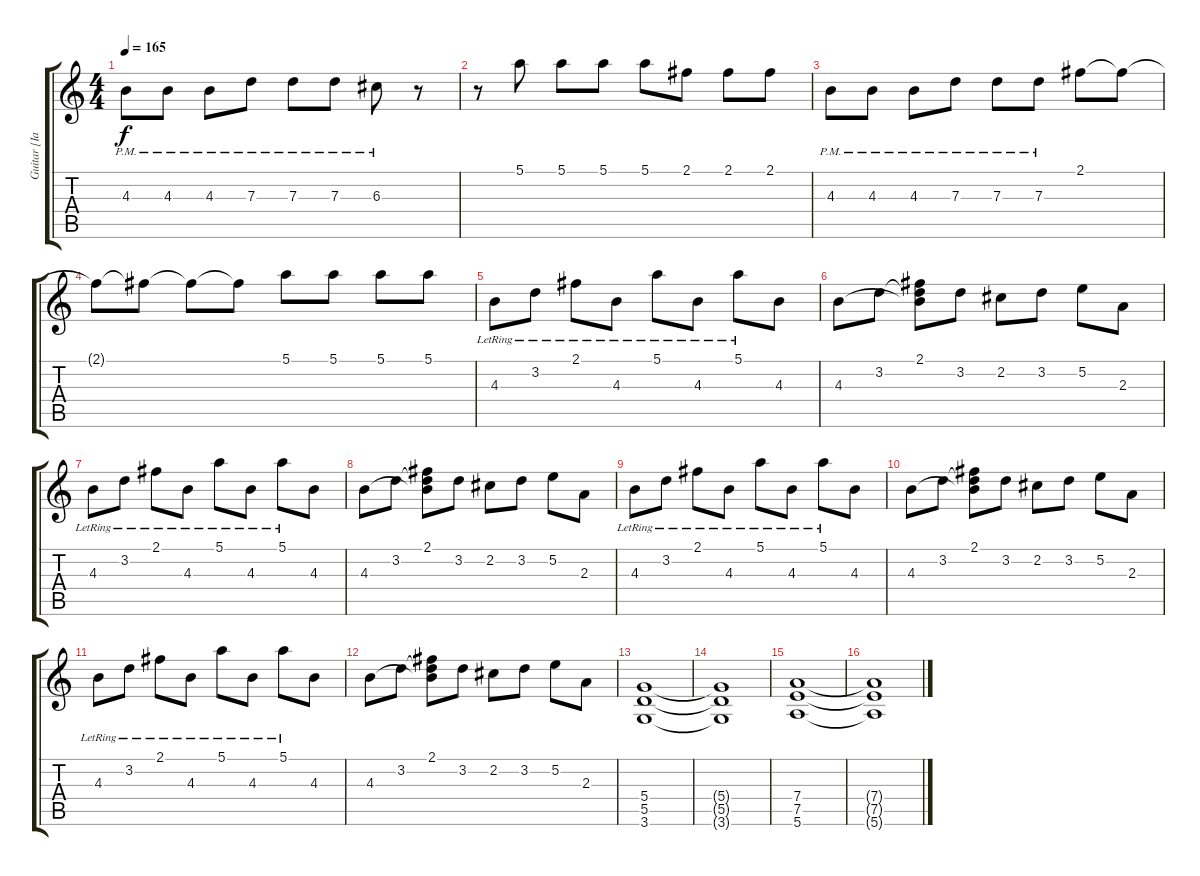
\track ("Guitar [Ian Houcharuk]" "Guitar [Ia") {instrument distortionguitar}
\staff {score tabs}
\tuning (E4 B3 G3 D3 A2 E2) {hide}
\ts (4 4)
\tempo 165
\clef g2
\ks c
4.3{pm}.8{dy f} 4.3{pm}.8 4.3{pm}.8 7.3{pm}.8 7.3{pm}.8 7.3{pm}.8 6.3{pm}.8 r.8 |
r.8 5.1.8 5.1.8 5.1.8 5.1.8 2.1.8 2.1.8 2.1.8 |
4.3{pm}.8 4.3{pm}.8 4.3{pm}.8 7.3{pm}.8 7.3{pm}.8 7.3{pm}.8 2.1.8 2.1{t}.8 |
2.1{t}.8 2.1{t}.8 2.1{t}.8 2.1{t}.8 5.1.8 5.1.8 5.1.8 5.1.8 |
4.3{lr}.8 3.2{lr}.8 2.1{lr}.8 4.3{lr}.8 5.1{lr}.8 4.3{lr}.8 5.1{lr}.8 4.3.8 |
4.3.8 3.2.8 (2.1 3.2{t} 4.3{t}).8 3.2.8 2.2.8 3.2.8 5.2.8 2.3.8 |
4.3{lr}.8 3.2{lr}.8 2.1{lr}.8 4.3{lr}.8 5.1{lr}.8 4.3{lr}.8 5.1{lr}.8 4.3.8 |
4.3.8 3.2.8 (2.1 3.2{t} 4.3{t}).8 3.2.8 2.2.8 3.2.8 5.2.8 2.3.8 |
4.3{lr}.8 3.2{lr}.8 2.1{lr}.8 4.3{lr}.8 5.1{lr}.8 4.3{lr}.8 5.1{lr}.8 4.3.8 |
4.3.8 3.2.8 (2.1 3.2{t} 4.3{t}).8 3.2.8 2.2.8 3.2.8 5.2.8 2.3.8 |
4.3{lr}.8 3.2{lr}.8 2.1{lr}.8 4.3{lr}.8 5.1{lr}.8 4.3{lr}.8 5.1{lr}.8 4.3.8 |
4.3.8 3.2.8 (2.1 3.2{t} 4.3{t}).8 3.2.8 2.2.8 3.2.8 5.2.8 2.3.8 |
(5.4 5.5 3.6).1 |
(5.4{t} 5.5{t} 3.6{t}).1 |
(7.4 7.5 5.6).1 |
(7.4{t} 7.5{t} 5.6{t}).1
